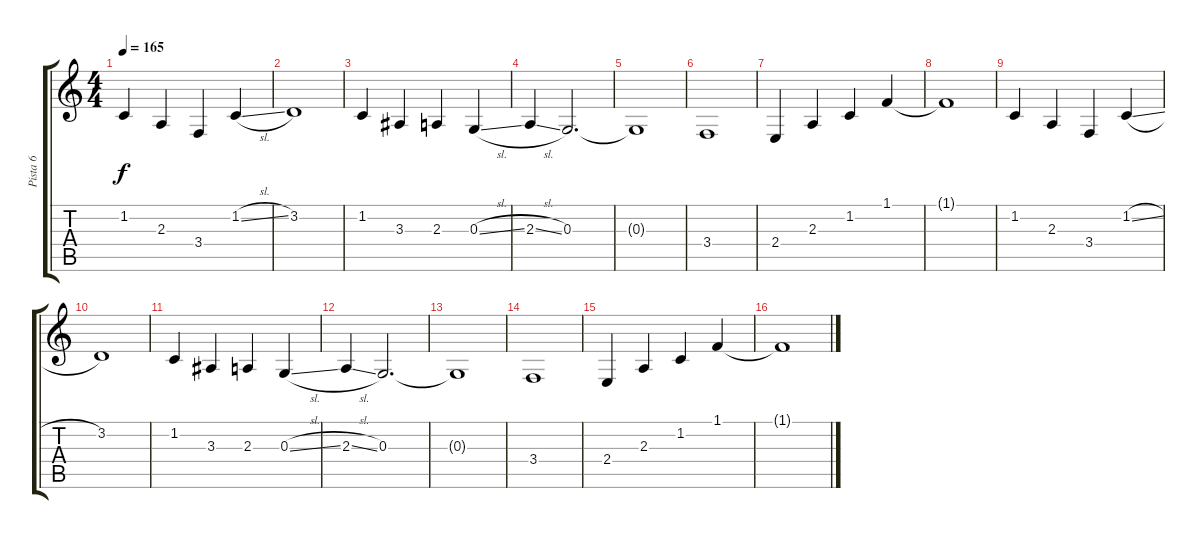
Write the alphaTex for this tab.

\track ("Pista 6" "Pista 6") {instrument electricgrandpiano}
\staff {score tabs}
\tuning (E4 B3 G3 D3 A2 E2) {hide}
\ts (4 4)
\tempo 165
\clef g2
\ks c
1.2.4{dy f} 2.3.4 3.4.4 1.2{sl}.4 |
3.2.1 |
1.2.4 3.3.4 2.3.4 0.3{sl}.4 |
2.3{sl}.4 0.3.2{d} |
0.3{t}.1 |
3.4.1 |
2.4.4 2.3.4 1.2.4 1.1.4 |
1.1{t}.1 |
1.2.4 2.3.4 3.4.4 1.2{sl}.4 |
3.2.1 |
1.2.4 3.3.4 2.3.4 0.3{sl}.4 |
2.3{sl}.4 0.3.2{d} |
0.3{t}.1 |
3.4.1 |
2.4.4 2.3.4 1.2.4 1.1.4 |
1.1{t}.1
